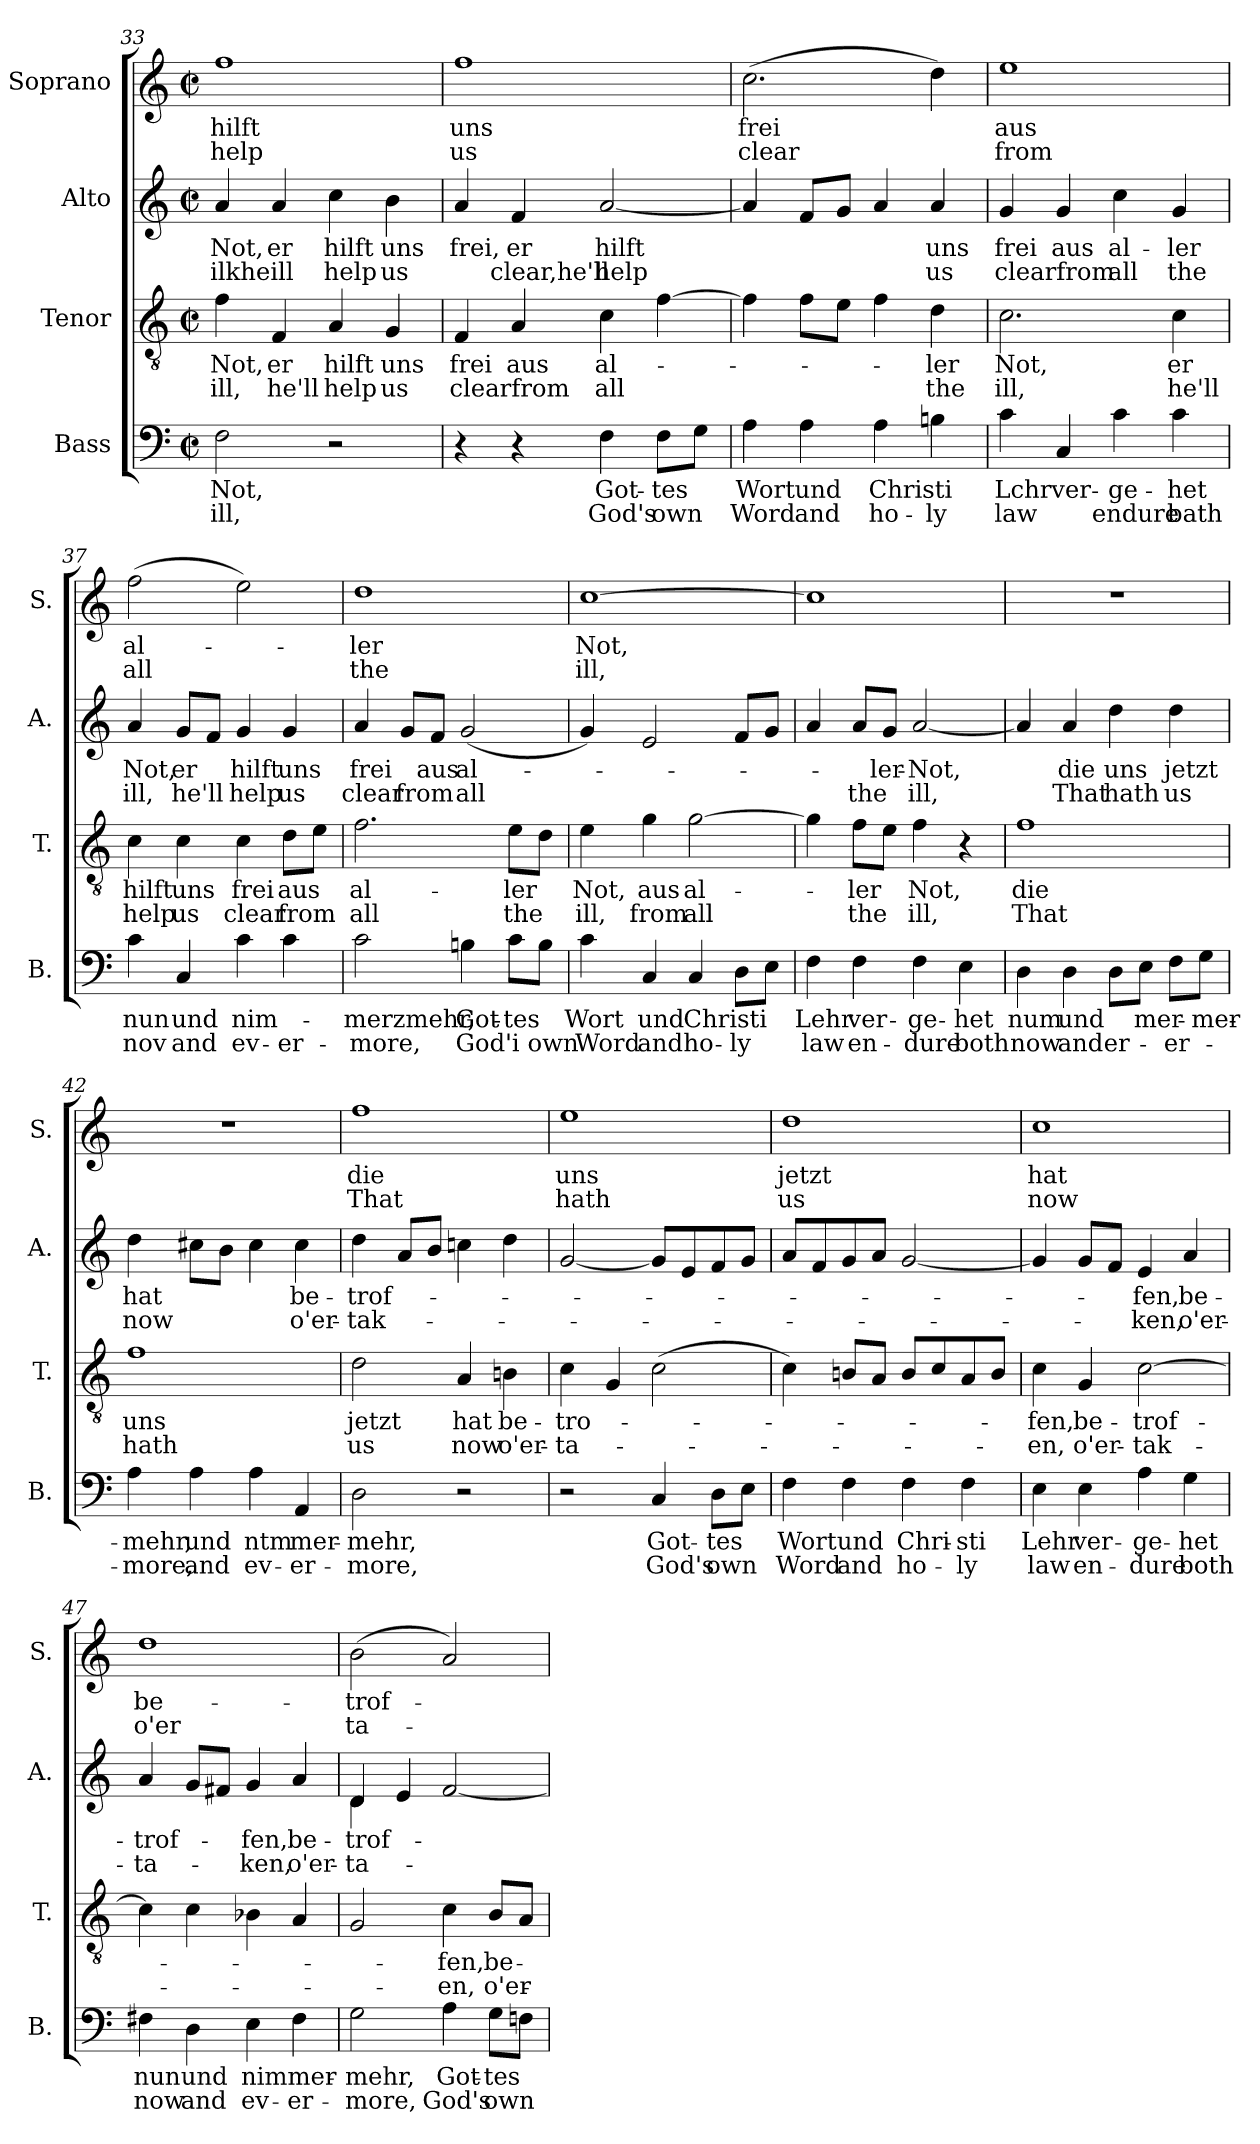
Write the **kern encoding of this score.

**kern	**text	**text	**kern	**text	**text	**kern	**text	**text	**kern	**text	**text
*part4	*part4	*part4	*part3	*part3	*part3	*part2	*part2	*part2	*part1	*part1	*part1
*staff4	*staff4	*staff4	*staff3	*staff3	*staff3	*staff2	*staff2	*staff2	*staff1	*staff1	*staff1
*I"Bass	*	*	*I"Tenor	*	*	*I"Alto	*	*	*I"Soprano	*	*
*I'B.	*	*	*I'T.	*	*	*I'A.	*	*	*I'S.	*	*
*clefF4	*	*	*clefGv2	*	*	*clefG2	*	*	*clefG2	*	*
*k[]	*	*	*k[]	*	*	*k[]	*	*	*k[]	*	*
*M2/2	*	*	*M2/2	*	*	*M2/2	*	*	*M2/2	*	*
*met(c|)	*	*	*met(c|)	*	*	*met(c|)	*	*	*met(c|)	*	*
=33	=33	=33	=33	=33	=33	=33	=33	=33	=33	=33	=33
2F\	Not,	ill,	4f\	Not,	ill,	4a/	Not,	ilkheill	1ff	hilft	help
.	.	.	4F/	er	he'll	4a/	er	.	.	.	.
2r	.	.	4A/	hilft	help	4cc\	hilft	help	.	.	.
.	.	.	4G/	uns	us	4b\	uns	us	.	.	.
!!LO:LB:g=z
=34	=34	=34	=34	=34	=34	=34	=34	=34	=34	=34	=34
4r	.	.	4F/	frei	clearfrom	4a/	frei,	.	1ff	uns	us
4r	.	.	4A/	aus	.	4f/	er	clear,he'll	.	.	.
4F\	Got-	God's	4c\	al-	all	[2a/	hilft	help	.	.	.
8F\L	-tes	own	[4f\	.	.	.	.	.	.	.	.
8G\J	.	.	.	.	.	.	.	.	.	.	.
=35	=35	=35	=35	=35	=35	=35	=35	=35	=35	=35	=35
4A\	Wort	Word	4f\]	.	.	4a/]	.	.	(2.cc\	frei	clear
4A\	und	and	8f\L	.	.	8f/L	.	.	.	.	.
.	.	.	8e\J	.	.	8g/J	.	.	.	.	.
4A\	Christi	ho-	4f\	.	.	4a/	.	.	.	.	.
4Bn\	.	-ly	4d\	-ler	the	4a/	uns	us	4dd\)	.	.
=36	=36	=36	=36	=36	=36	=36	=36	=36	=36	=36	=36
4c\	Lchr	law	2.c\	Not,	ill,	4g/	frei	clearfrom	1ee	aus	from
4C/	ver-	.	.	.	.	4g/	aus	.	.	.	.
4c\	-ge-	endure	.	.	.	4cc\	al-	all	.	.	.
4c\	-het	bath	4c\	er	he'll	4g/	-ler	the	.	.	.
=37	=37	=37	=37	=37	=37	=37	=37	=37	=37	=37	=37
4c\	nun	nov	4c\	hilft	help	4a/	Not,	ill,	(2ff\	al-	all
4C/	und	and	4c\	uns	us	8g/L	er	he'll	.	.	.
.	.	.	.	.	.	8f/J	.	.	.	.	.
4c\	nim-	ev-	4c\	frei	clear	4g/	hilft	help	2ee\)	.	.
4c\	.	-er-	8d\L	aus	from	4g/	uns	us	.	.	.
.	.	.	8e\J	.	.	.	.	.	.	.	.
!!LO:PB:g=z
=38	=38	=38	=38	=38	=38	=38	=38	=38	=38	=38	=38
2c\	-merzmehr,	-more,	2.f\	al-	all	4a/	frei	clear	1dd	-ler	the
.	.	.	.	.	.	8g/L	.	from	.	.	.
.	.	.	.	.	.	8f/J	aus	.	.	.	.
4Bn\	Got-	God'i	.	.	.	(2g/	al-	all	.	.	.
8c\L	-tes	.	8e\L	-ler	the	.	.	.	.	.	.
8B\J	.	own	8d\J	.	.	.	.	.	.	.	.
=39	=39	=39	=39	=39	=39	=39	=39	=39	=39	=39	=39
4c\	Wort	Word	4e\	Not,	ill,	4g/)	.	.	[1cc	Not,	ill,
4C/	und	and	4g\	aus	from	2e/	.	.	.	.	.
4C/	Christi	ho-	[2g\	al-	all	.	.	.	.	.	.
8D\L	.	-ly	.	.	.	8f/L	.	.	.	.	.
8E\J	.	.	.	.	.	8g/J	.	.	.	.	.
=40	=40	=40	=40	=40	=40	=40	=40	=40	=40	=40	=40
4F\	Lehr	law	4g\]	.	.	4a/	.	.	1cc]	.	.
4F\	ver-	en-	8f\L	-ler	the	8a/L	.	the	.	.	.
.	.	.	8e\J	.	.	8g/J	-ler-	.	.	.	.
4F\	-ge-	-dure	4f\	Not,	ill,	[2a/	-Not,	ill,	.	.	.
4E\	-het	both	4r	.	.	.	.	.	.	.	.
=41	=41	=41	=41	=41	=41	=41	=41	=41	=41	=41	=41
4D\	num	now	1f	die	That	4a/]	.	.	1r	.	.
4D\	und	and	.	.	.	4a/	die	That	.	.	.
8D\L	.	-er-	.	.	.	4dd\	uns	hath	.	.	.
8E\J	-mer-	.	.	.	.	.	.	.	.	.	.
8F\L	.	-er-	.	.	.	4dd\	jetzt	us	.	.	.
8G\J	-mer-	.	.	.	.	.	.	.	.	.	.
!!LO:LB:g=z
=42	=42	=42	=42	=42	=42	=42	=42	=42	=42	=42	=42
4A\	-mehr,	-more,	1f	uns	hath	4dd\	hat	now	1r	.	.
4A\	und	and	.	.	.	8cc#X\L	.	.	.	.	.
.	.	.	.	.	.	8b\J	.	.	.	.	.
4A\	ntm	ev-	.	.	.	4cc#\	.	.	.	.	.
4AA/	mer-	-er-	.	.	.	4cc#\	be-	o'er-	.	.	.
=43	=43	=43	=43	=43	=43	=43	=43	=43	=43	=43	=43
2D\	-mehr,	-more,	2d\	jetzt	us	4dd\	-trof-	-tak-	1ff	die	That
.	.	.	.	.	.	8a/L	.	.	.	.	.
.	.	.	.	.	.	8b/J	.	.	.	.	.
2r	.	.	4A/	hat	now	4ccn\	.	.	.	.	.
.	.	.	4Bn\	be-	o'er-	4dd\	.	.	.	.	.
=44	=44	=44	=44	=44	=44	=44	=44	=44	=44	=44	=44
2r	.	.	4c\	-tro-	-ta-	[2g/	.	.	1ee	uns	hath
.	.	.	4G/	.	.	.	.	.	.	.	.
4C/	Got-	God's	(2c\	.	.	8g/L]	.	.	.	.	.
.	.	.	.	.	.	8e/	.	.	.	.	.
8D\L	-tes	own	.	.	.	8f/	.	.	.	.	.
8E\J	.	.	.	.	.	8g/J	.	.	.	.	.
=45	=45	=45	=45	=45	=45	=45	=45	=45	=45	=45	=45
4F\	Wort	Word	4c\)	.	.	8a/L	.	.	1dd	jetzt	us
.	.	.	.	.	.	8f/	.	.	.	.	.
4F\	und	and	8Bn/L	.	.	8g/	.	.	.	.	.
.	.	.	8A/J	.	.	8a/J	.	.	.	.	.
4F\	Chri-	ho-	8B/L	.	.	[2g/	.	.	.	.	.
.	.	.	8c/	.	.	.	.	.	.	.	.
4F\	-sti	-ly	8A/	.	.	.	.	.	.	.	.
.	.	.	8B/J	.	.	.	.	.	.	.	.
=46	=46	=46	=46	=46	=46	=46	=46	=46	=46	=46	=46
4E\	Lehr	law	4c\	-fen,	-en,	4g/]	.	.	1cc	hat	now
4E\	ver-	en-	4G/	be-	o'er-	8g/L	.	.	.	.	.
.	.	.	.	.	.	8f/J	.	.	.	.	.
4A\	-ge-	-dure	[2c\	-trof-	-tak-	4e/	-fen,	-ken,	.	.	.
4G\	-het	both	.	.	.	4a/	be-	o'er-	.	.	.
!!LO:PB:g=z
=47	=47	=47	=47	=47	=47	=47	=47	=47	=47	=47	=47
4F#X\	nun	now	4c\]	.	.	4a/	-trof-	-ta-	1dd	be-	o'er
4D\	und	and	4c\	.	.	8g/L	.	.	.	.	.
.	.	.	.	.	.	8f#X/J	.	.	.	.	.
4E\	nimmer-	ev-	4B-X\	.	.	4g/	-fen,	-ken,	.	.	.
4F#\	.	-er-	4A/	.	.	4a/	be-	o'er-	.	.	.
=48	=48	=48	=48	=48	=48	=48	=48	=48	=48	=48	=48
*	*	*	*	*	*	*^	*	*	*	*	*
2G\	-mehr,	-more,	2G/	.	.	4d/	4d\	-trof-	-ta-	(2b\	-trof-	ta-
.	.	.	.	.	.	4e/	2.ryy	.	.	.	.	.
4A\	Got-	God's	4c\	-fen,	-en,	[2f/	.	.	.	2a/)	.	.
8G\L	-tes	own	8B/L	be-	o'er-	.	.	.	.	.	.	.
8Fn\J	.	.	8A/J	.	.	.	.	.	.	.	.	.
*	*	*	*	*	*	*v	*v	*	*	*	*	*
=	=	=	=	=	=	=	=	=	=	=	=
*-	*-	*-	*-	*-	*-	*-	*-	*-	*-	*-	*-
